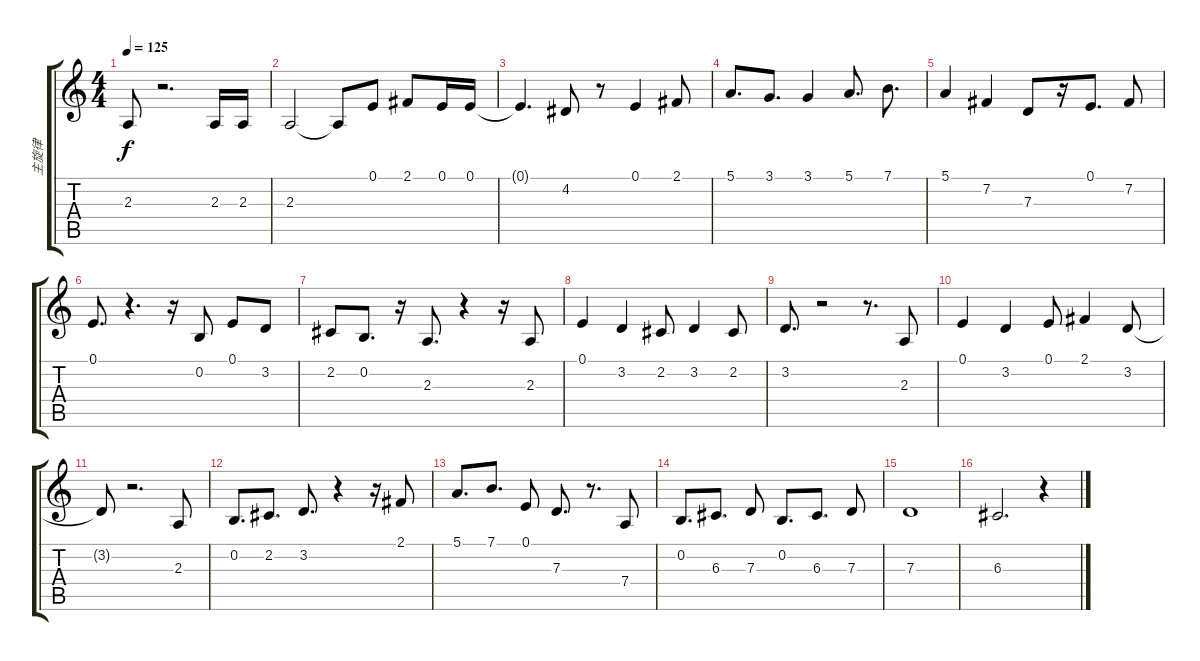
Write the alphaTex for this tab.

\track ("主旋律" "主旋律") {instrument lead8bassandlead}
\staff {score tabs}
\tuning (E4 B3 G3 D3 A2 E2) {hide}
\ts (4 4)
\tempo 125
\clef g2
\ks c
2.3{t}.8{dy f} r.2{d} 2.3.16 2.3.16 |
2.3.2 2.3{t}.8 0.1.8 2.1.8 0.1.16 0.1.16 |
0.1{t}.4{d} 4.2.8 r.8 0.1.4 2.1.8 |
5.1.8{d} 3.1.8{d} 3.1.4 5.1.8{d} 7.1.8{d} |
5.1.4 7.2.4 7.3.8 r.16 0.1.8{d} 7.2.8 |
0.1.8{d} r.4{d} r.16 0.2.8 0.1.8 3.2.8 |
2.2.8 0.2.8{d} r.16 2.3.8{d} r.4 r.16 2.3.8 |
0.1.4 3.2.4 2.2.8 3.2.4 2.2.8 |
3.2.8{d} r.2 r.8{d} 2.3.8 |
0.1.4 3.2.4 0.1.8 2.1.4 3.2.8 |
3.2{t}.8 r.2{d} 2.3.8 |
0.2.8{d} 2.2.8{d} 3.2.8{d} r.4 r.16 2.1.8 |
5.1.8{d} 7.1.8{d} 0.1.8 7.3.8{d} r.8{d} 7.4.8 |
0.2.8{d} 6.3.8{d} 7.3.8 0.2.8{d} 6.3.8{d} 7.3.8 |
7.3.1 |
6.3.2{d} r.4
